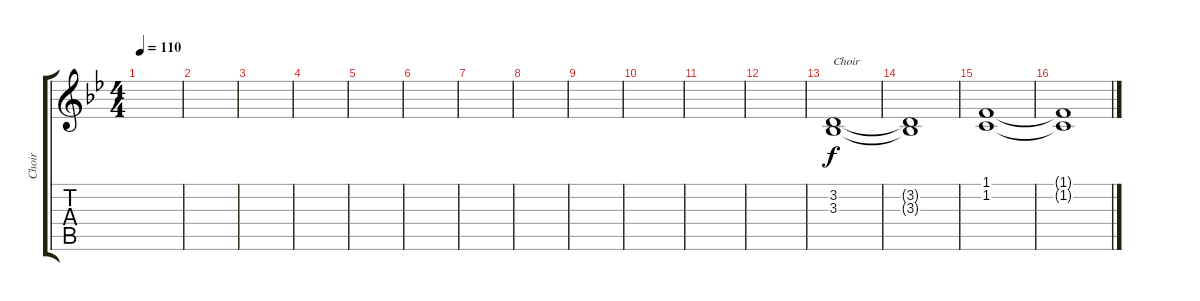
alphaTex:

\track ("Choir" "Choir") {instrument choiraahs}
\staff {score tabs}
\tuning (E4 B3 G3 D3 A2 E2) {hide}
\ts (4 4)
\tempo 110
\clef g2
\ks gminor
|
|
|
|
|
|
|
|
|
|
|
|
(3.2 3.3).1{txt "Choir" dy f} |
(3.2{t} 3.3{t}).1 |
(1.1 1.2).1 |
(1.1{t} 1.2{t}).1
